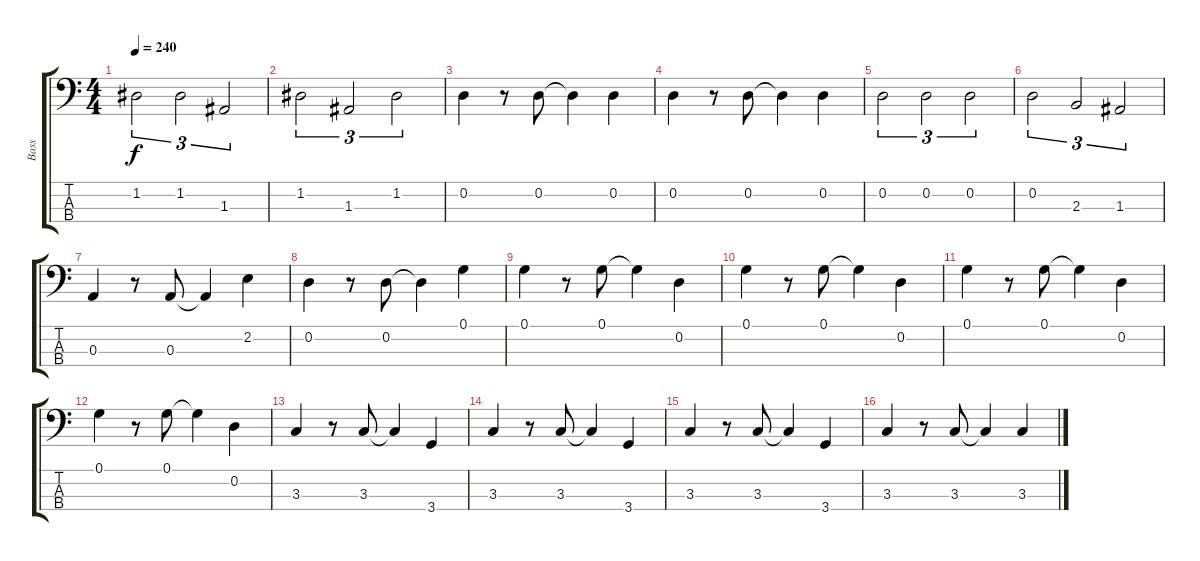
\track ("Bass" "Bass") {instrument electricbassfinger}
\staff {score tabs}
\tuning (G2 D2 A1 E1) {hide}
\ts (4 4)
\tempo 240
\clef f4
\ks c
1.2.2{tu (3 2) dy f} 1.2.2{tu (3 2)} 1.3.2{tu (3 2)} |
1.2.2{tu (3 2)} 1.3.2{tu (3 2)} 1.2.2{tu (3 2)} |
0.2.4 r.8 0.2.8 0.2{t}.4 0.2.4 |
0.2.4 r.8 0.2.8 0.2{t}.4 0.2.4 |
0.2.2{tu (3 2)} 0.2.2{tu (3 2)} 0.2.2{tu (3 2)} |
0.2.2{tu (3 2)} 2.3.2{tu (3 2)} 1.3.2{tu (3 2)} |
0.3.4 r.8 0.3.8 0.3{t}.4 2.2.4 |
0.2.4 r.8 0.2.8 0.2{t}.4 0.1.4 |
0.1.4 r.8 0.1.8 0.1{t}.4 0.2.4 |
0.1.4 r.8 0.1.8 0.1{t}.4 0.2.4 |
0.1.4 r.8 0.1.8 0.1{t}.4 0.2.4 |
0.1.4 r.8 0.1.8 0.1{t}.4 0.2.4 |
3.3.4 r.8 3.3.8 3.3{t}.4 3.4.4 |
3.3.4 r.8 3.3.8 3.3{t}.4 3.4.4 |
3.3.4 r.8 3.3.8 3.3{t}.4 3.4.4 |
3.3.4 r.8 3.3.8 3.3{t}.4 3.3.4
